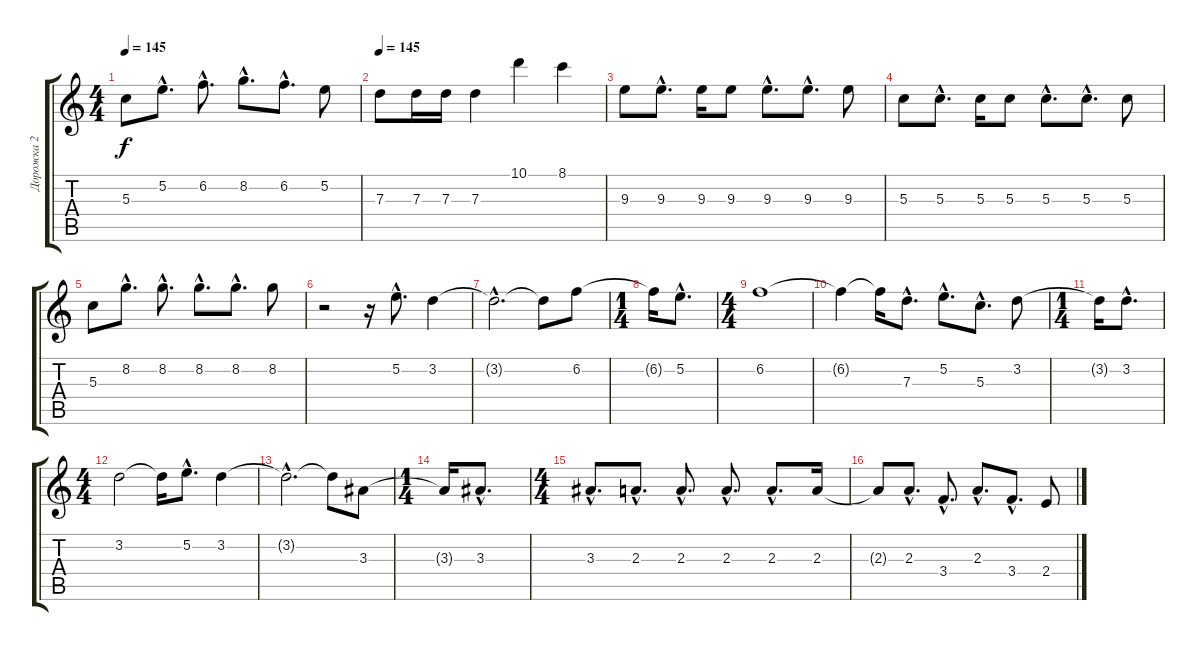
\track ("Дорожка 2" "Дорожка 2") {instrument electricguitarjazz}
\staff {score tabs}
\tuning (E4 B3 G3 D3 A2 D2) {hide}
\ts (4 4)
\tempo 145
\clef g2
\ks c
5.3.8{dy f} 5.2{hac}.8{d} 6.2{hac}.8{d} 8.2{hac}.8{d} 6.2{hac}.8{d} 5.2.8 |
\tempo 145
7.3.8 7.3.16 7.3.16 7.3.4 10.1.4 8.1.4 |
9.3.8 9.3{hac}.8{d} 9.3.16 9.3.8 9.3{hac}.8{d} 9.3{hac}.8{d} 9.3.8 |
5.3.8 5.3{hac}.8{d} 5.3.16 5.3.8 5.3{hac}.8{d} 5.3{hac}.8{d} 5.3.8 |
5.3.8 8.2{hac}.8{d} 8.2{hac}.8{d} 8.2{hac}.8{d} 8.2{hac}.8{d} 8.2.8 |
r.2 r.16 5.2{hac}.8{d} 3.2.4 |
3.2{hac t}.2{d} 3.2{t}.8 6.2.8 |
\ts (1 4)
6.2{t}.16 5.2{hac}.8{d} |
\ts (4 4)
6.2.1 |
6.2{t}.4 6.2{t}.16 7.3{hac}.8{d} 5.2{hac}.8{d} 5.3{hac}.8{d} 3.2.8 |
\ts (1 4)
3.2{t}.16 3.2{hac}.8{d} |
\ts (4 4)
3.2.2 3.2{t}.16 5.2{hac}.8{d} 3.2.4 |
3.2{hac t}.2{d} 3.2{t}.8 3.3.8 |
\ts (1 4)
3.3{t}.16 3.3{hac}.8{d} |
\ts (4 4)
3.3{hac}.8{d} 2.3{hac}.8{d} 2.3{hac}.8{d} 2.3{hac}.8{d} 2.3{hac}.8{d} 2.3.16 |
2.3{t}.8 2.3{hac}.8{d} 3.4{hac}.8{d} 2.3{hac}.8{d} 3.4{hac}.8{d} 2.4.8
